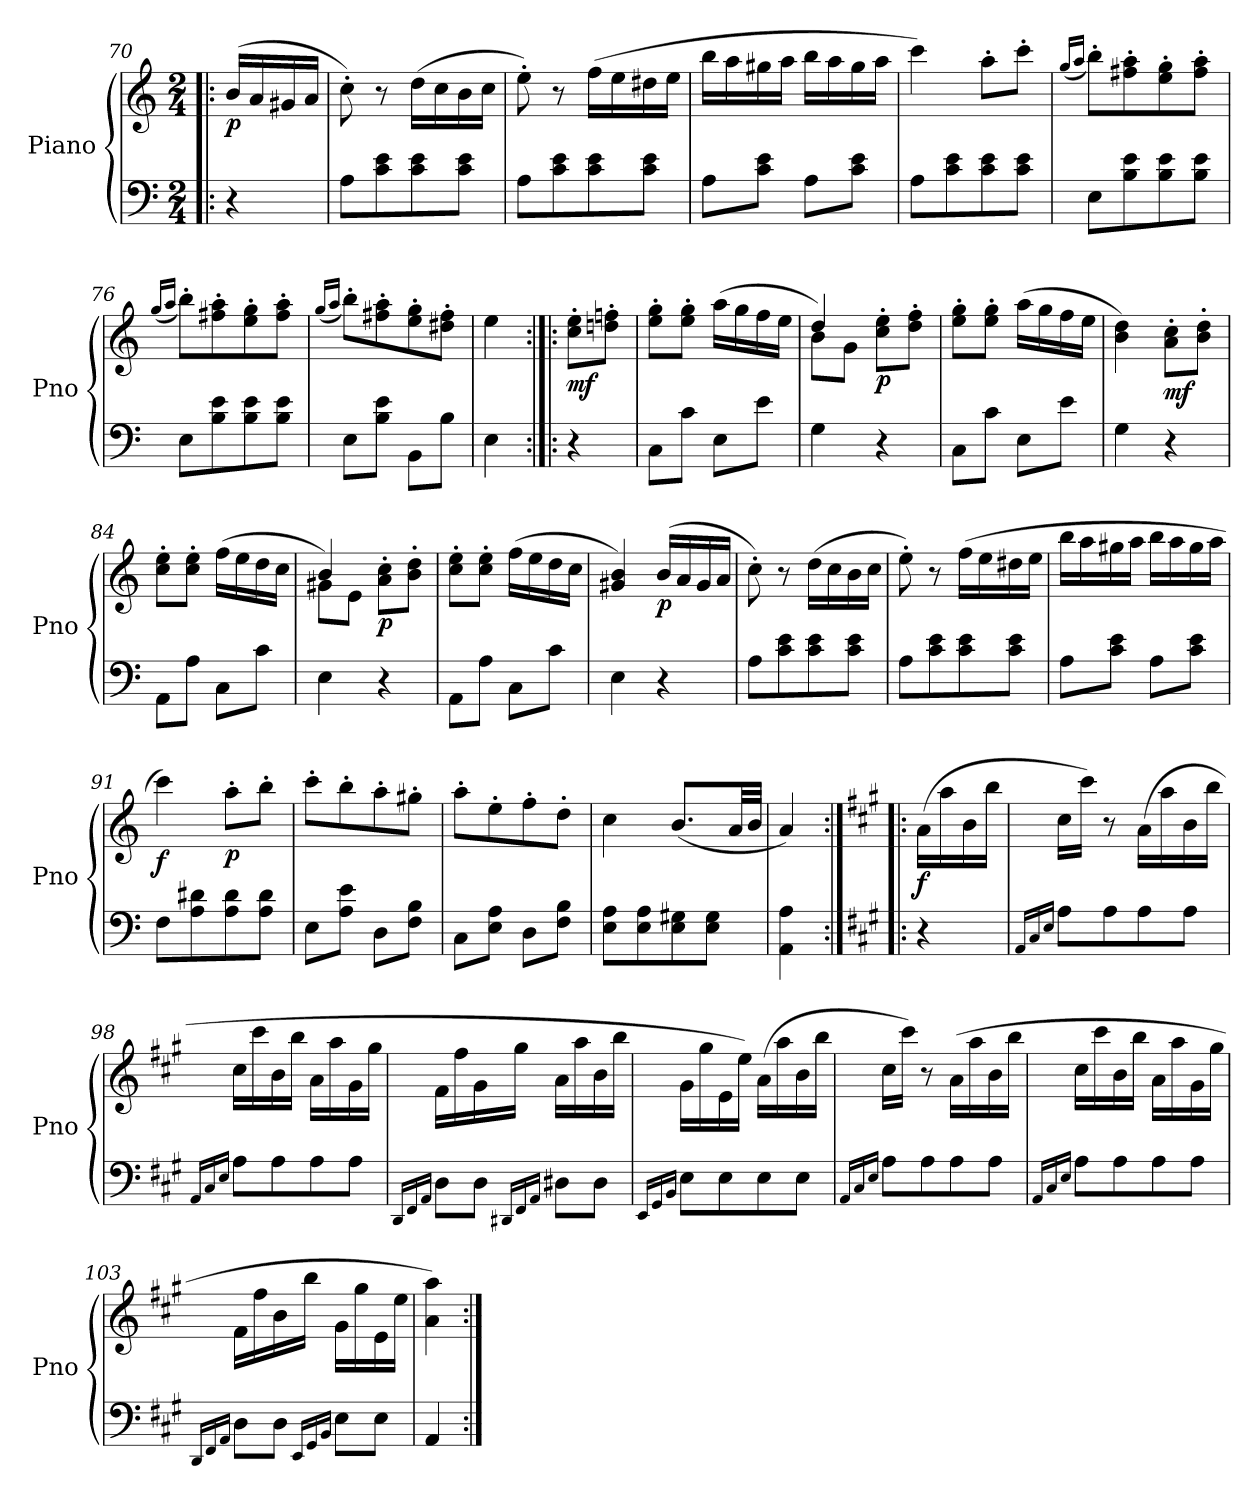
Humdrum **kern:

**kern	**kern	**dynam
*part1	*part1	*part1
*staff2	*staff1	*staff1/2
*I"Piano	*	*
*I'Pno	*	*
!!LO:LB:g=z
*clefF4	*clefG2	*
*k[]	*k[]	*
*M2/4	*M2/4	*
=70!|:	=70!|:	=70!|:
!	!	!LO:DY:b
4r	(<16b/LL	p
.	16a/	.
.	16g#X/	.
.	16a/JJ	.
=71	=71	=71
*k[]	*k[]	*
8A\L	8cc'\)	.
8c\ 8e\	8r	.
8c\ 8e\	(>16dd\LL	.
.	16cc\	.
8c\ 8e\J	16b\	.
.	16cc\JJ	.
=72	=72	=72
8A\L	8ee'\)	.
8c\ 8e\	8r	.
8c\ 8e\	(>16ff\LL	.
.	16ee\	.
8c\ 8e\J	16dd#X\	.
.	16ee\JJ	.
=73	=73	=73
8A\L	16bb\LL	.
.	16aa\	.
8c\ 8e\J	16gg#X\	.
.	16aa\JJ	.
8A\L	16bb\LL	.
.	16aa\	.
8c\ 8e\J	16gg#\	.
.	16aa\JJ	.
=74	=74	=74
8A\L	4ccc\)	.
8c\ 8e\	.	.
8c\ 8e\	8aa'\L	.
8c\ 8e\J	8ccc'\J	.
=75	=75	=75
.	(<16qgg/LL	.
.	16qaa/JJ	.
8E\L	8bb'\L)	.
8B\ 8e\	8ff#X\' 8aa\'	.
8B\ 8e\	8ee\' 8gg\'	.
8B\ 8e\J	8ff#\' 8aa\'J	.
!!LO:LB:g=z
=76	=76	=76
.	(<16qgg/LL	.
.	16qaa/JJ	.
8E\L	8bb'\L)	.
8B\ 8e\	8ff#X\' 8aa\'	.
8B\ 8e\	8ee\' 8gg\'	.
8B\ 8e\J	8ff#\' 8aa\'J	.
=77	=77	=77
.	(<16qgg/LL	.
.	16qaa/JJ	.
8E\L	8bb'\L)	.
8B\ 8e\J	8ff#X\' 8aa\'	.
8BB\L	8ee\' 8gg\'	.
8B\J	8dd#X\' 8ff#\'J	.
=78	=78	=78
4E\	4ee\	.
=79:|!|:	=79:|!|:	=79:|!|:
!	!	!LO:DY:b
4r	8cc\' 8ee\'L	mf
.	8ddn\' 8ffn\'J	.
=80	=80	=80
8C\L	8ee\' 8gg\'L	.
8c\J	8ee\' 8gg\'J	.
8E\L	(>16aa\LL	.
.	16gg\	.
8e\J	16ff\	.
.	16ee\JJ	.
=81	=81	=81
*	*^	*
4G\	4dd/)	8b\L	.
.	.	8g\J	.
!	!	!	!LO:DY:b
4r	8cc\' 8ee\'L	4ryy	p
.	8dd\' 8ff\'J	.	.
*	*v	*v	*
=82	=82	=82
8C\L	8ee\' 8gg\'L	.
8c\J	8ee\' 8gg\'J	.
8E\L	(>16aa\LL	.
.	16gg\	.
8e\J	16ff\	.
.	16ee\JJ	.
!!LO:LB:g=z
=83	=83	=83
4G\	4b\ 4dd\)	.
!	!	!LO:DY:b
4r	8a\' 8cc\'L	mf
.	8b\' 8dd\'J	.
=84	=84	=84
8AA\L	8cc\' 8ee\'L	.
8A\J	8cc\' 8ee\'J	.
8C\L	(>16ff\LL	.
.	16ee\	.
8c\J	16dd\	.
.	16cc\JJ	.
=85	=85	=85
*	*^	*
4E\	4b/)	8g#X\L	.
.	.	8e\J	.
!	!	!	!LO:DY:b
4r	8a\' 8cc\'L	4ryy	p
.	8b\' 8dd\'J	.	.
*	*v	*v	*
=86	=86	=86
8AA\L	8cc\' 8ee\'L	.
8A\J	8cc\' 8ee\'J	.
8C\L	(>16ff\LL	.
.	16ee\	.
8c\J	16dd\	.
.	16cc\JJ	.
=87	=87	=87
4E\	4g#X/ 4b/)	.
!	!	!LO:DY:b
4r	(<16b/LL	p
.	16a/	.
.	16g#/	.
.	16a/JJ	.
=88	=88	=88
8A\L	8cc'\)	.
8c\ 8e\	8r	.
8c\ 8e\	(>16dd\LL	.
.	16cc\	.
8c\ 8e\J	16b\	.
.	16cc\JJ	.
=89	=89	=89
8A\L	8ee'\)	.
8c\ 8e\	8r	.
8c\ 8e\	(>16ff\LL	.
.	16ee\	.
8c\ 8e\J	16dd#X\	.
.	16ee\JJ	.
!!LO:PB:g=z
=90	=90	=90
8A\L	16bb\LL	.
.	16aa\	.
8c\ 8e\J	16gg#X\	.
.	16aa\JJ	.
8A\L	16bb\LL	.
.	16aa\	.
8c\ 8e\J	16gg#\	.
.	16aa\JJ	.
=91	=91	=91
!	!	!LO:DY:b
8F\L	4ccc\)	f
8A\ 8d#X\	.	.
!	!	!LO:DY:b
8A\ 8d#\	8aa'\L	p
8A\ 8d#\J	8bb'\J	.
=92	=92	=92
8E\L	8ccc'\L	.
8A\ 8e\J	8bb'\	.
8D\L	8aa'\	.
8F\ 8B\J	8gg#X'\J	.
=93	=93	=93
8C\L	8aa'\L	.
8E\ 8A\J	8ee'\	.
8D\L	8ff'\	.
8F\ 8B\J	8dd'\J	.
=94	=94	=94
8E\ 8A\L	4cc\	.
8E\ 8A\	.	.
8E\ 8G#X\	(<8.b/L	.
8E\ 8G#\J	.	.
.	32a/LL	.
.	32b/JJJ	.
=95	=95	=95
4AA\ 4A\	4a/)	.
!!LO:LB:g=z
=96:|!|:	=96:|!|:	=96:|!|:
*k[f#c#g#]	*k[f#c#g#]	*
!	!	!LO:DY:b
4r	(>16a\LL	f
.	16aa\	.
.	16b\	.
.	16bb\JJ	.
=97	=97	=97
16qAA/LL	.	.
16qC#/	.	.
16qE/JJ	.	.
8A\L	16cc#\LL	.
.	16ccc#\JJ)	.
8A\	8r	.
8A\	(>16a\LL	.
.	16aa\	.
8A\J	16b\	.
.	16bb\JJ	.
=98	=98	=98
16qAA/LL	.	.
16qC#/	.	.
16qE/JJ	.	.
8A\L	16cc#\LL	.
.	16ccc#\	.
8A\	16b\	.
.	16bb\JJ	.
8A\	16a\LL	.
.	16aa\	.
8A\J	16g#\	.
.	16gg#\JJ	.
=99	=99	=99
16qDD/LL	.	.
16qFF#/	.	.
16qAA/JJ	.	.
8D\L	16f#\LL	.
.	16ff#\	.
8D\J	16g#\	.
.	16gg#\JJ	.
16qDD#X/LL	.	.
16qFF#/	.	.
16qAA/JJ	.	.
8D#X\L	16a\LL	.
.	16aa\	.
8D#\J	16b\	.
.	16bb\JJ	.
!!LO:LB:g=z
=100	=100	=100
16qEE/LL	.	.
16qGG#/	.	.
16qBB/JJ	.	.
8E\L	16g#\LL	.
.	16gg#\	.
8E\	16e\	.
.	16ee\JJ)	.
8E\	(>16a\LL	.
.	16aa\	.
8E\J	16b\	.
.	16bb\JJ	.
=101	=101	=101
16qAA/LL	.	.
16qC#/	.	.
16qE/JJ	.	.
8A\L	16cc#\LL	.
.	16ccc#\JJ)	.
8A\	8r	.
8A\	(>16a\LL	.
.	16aa\	.
8A\J	16b\	.
.	16bb\JJ	.
=102	=102	=102
16qAA/LL	.	.
16qC#/	.	.
16qE/JJ	.	.
8A\L	16cc#\LL	.
.	16ccc#\	.
8A\	16b\	.
.	16bb\JJ	.
8A\	16a\LL	.
.	16aa\	.
8A\J	16g#\	.
.	16gg#\JJ	.
=103	=103	=103
16qDD/LL	.	.
16qFF#/	.	.
16qAA/JJ	.	.
8D\L	16f#\LL	.
.	16ff#\	.
8D\J	16b\	.
.	16bb\JJ	.
16qEE/LL	.	.
16qGG#/	.	.
16qBB/JJ	.	.
8E\L	16g#\LL	.
.	16gg#\	.
8E\J	16e\	.
.	16ee\JJ	.
=104	=104	=104
4AA/	4a\ 4aa\)	.
=:|!	=:|!	=:|!
*-	*-	*-
